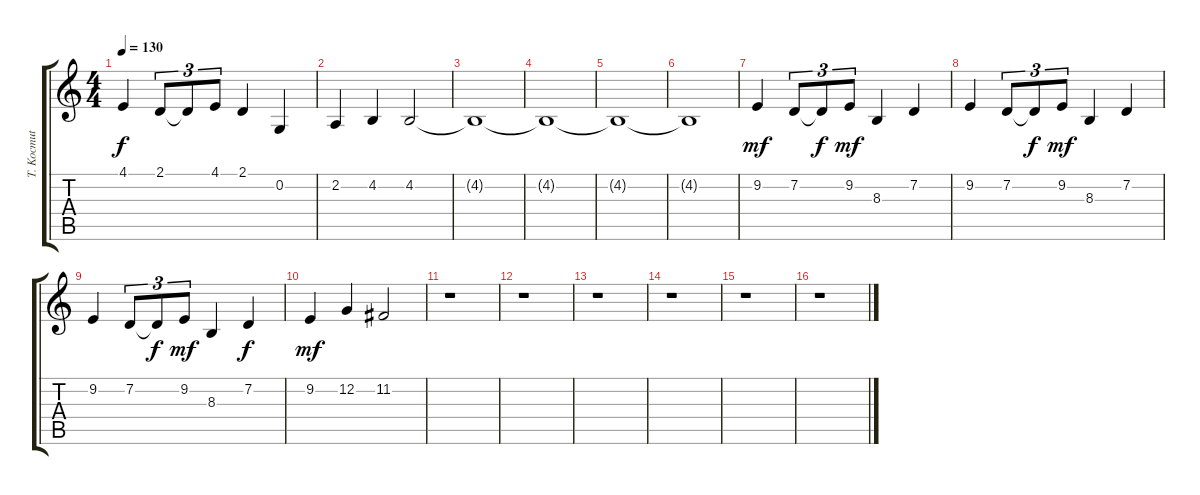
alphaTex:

\track (" T. Kocmut (clean vocals)" " T. Kocmut") {instrument cello}
\staff {score tabs}
\tuning (C4 G3 Eb3 Bb2 F2 C2) {hide}
\ts (4 4)
\tempo 130
\clef g2
\ks c
4.1.4{dy f} 2.1.8{tu (3 2)} 2.1{t}.8{tu (3 2)} 4.1.8{tu (3 2)} 2.1.4 0.2.4 |
2.2.4 4.2.4 4.2.2{volume 2} |
4.2{t}.1 |
4.2{t}.1 |
4.2{t}.1 |
4.2{t}.1 |
9.2.4{dy mf volume 16} 7.2.8{tu (3 2)} 7.2{t}.8{tu (3 2) dy f} 9.2.8{tu (3 2) dy mf} 8.3.4 7.2.4 |
9.2.4 7.2.8{tu (3 2)} 7.2{t}.8{tu (3 2) dy f} 9.2.8{tu (3 2) dy mf} 8.3.4 7.2.4 |
9.2.4 7.2.8{tu (3 2)} 7.2{t}.8{tu (3 2) dy f} 9.2.8{tu (3 2) dy mf} 8.3.4 7.2.4{dy f} |
9.2.4{dy mf} 12.2.4 11.2.2 |
r.1 |
r.1 |
r.1 |
r.1 |
r.1 |
r.1
